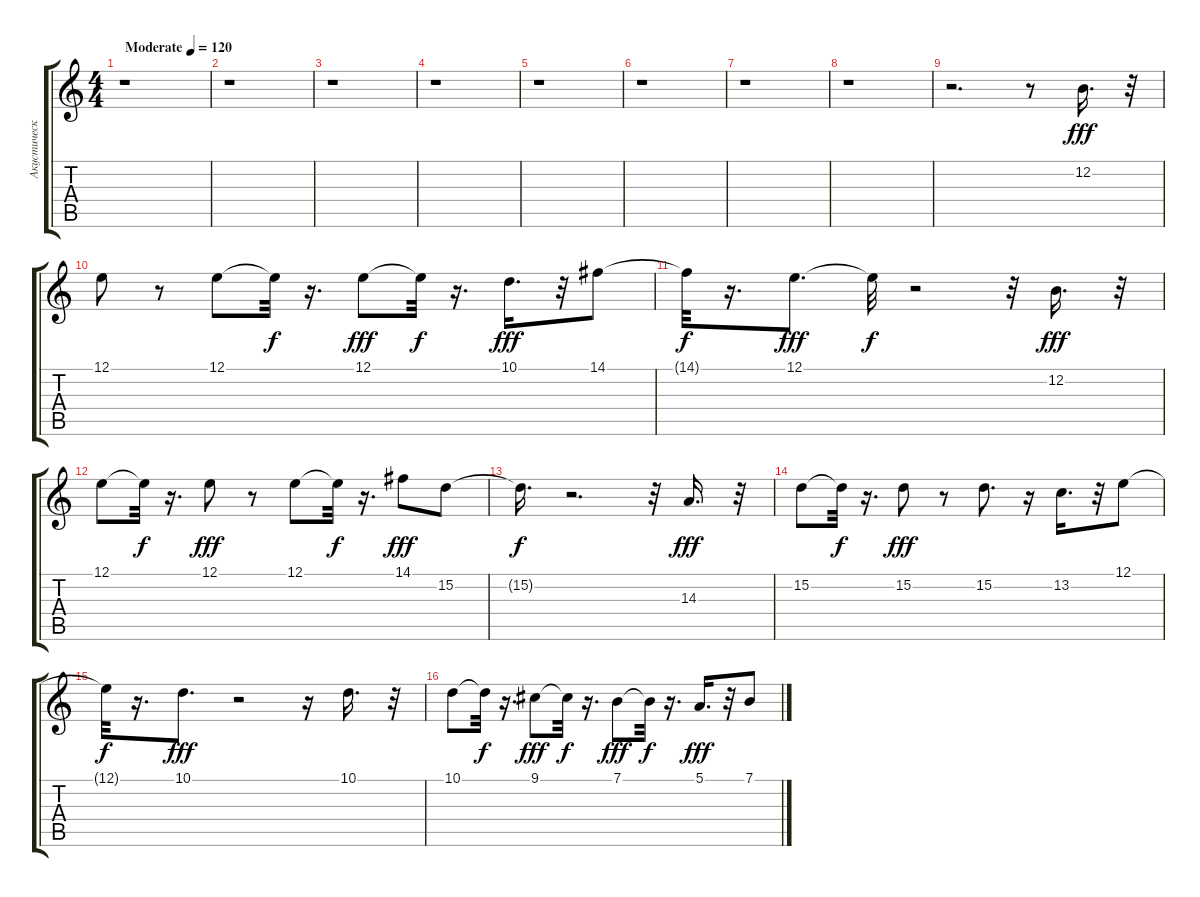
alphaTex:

\track ("Акустический Гранд Роял" "Акустическ") {instrument acousticgrandpiano}
\staff {score tabs}
\tuning (E4 B3 G3 D3 A2 E2) {hide}
\ts (4 4)
\tempo (120 "Moderate")
\clef g2
\ks c
r.1{dy fff instrument acousticgrandpiano} |
r.1 |
r.1 |
r.1 |
r.1 |
r.1 |
r.1 |
r.1 |
r.2{d} r.8 12.2.16{d instrument clarinet} r.32 |
12.1.8 r.8 12.1.8 12.1{t}.32{dy f} r.16{d} 12.1.8{dy fff} 12.1{t}.32{dy f} r.16{d} 10.1.16{d dy fff} r.32 14.1.8 |
14.1{t}.32{dy f} r.16{d} 12.1.8{d dy fff} 12.1{t}.32{dy f} r.2 r.32 12.2.16{d dy fff} r.32 |
12.1.8 12.1{t}.32{dy f} r.16{d} 12.1.8{dy fff} r.8 12.1.8 12.1{t}.32{dy f} r.16{d} 14.1.8{dy fff} 15.2.8 |
15.2{t}.16{d dy f} r.2{d} r.32 14.3.16{d dy fff} r.32 |
15.2.8 15.2{t}.32{dy f} r.16{d} 15.2.8{dy fff} r.8 15.2.8{d} r.16 13.2.16{d} r.32 12.1.8 |
12.1{t}.32{dy f} r.16{d} 10.1.8{d dy fff} r.2 r.16 10.1.16{d} r.32 |
10.1.8 10.1{t}.32{dy f} r.16{d} 9.1.8{dy fff} 9.1{t}.32{dy f} r.16{d} 7.1.8{dy fff} 7.1{t}.32{dy f} r.16{d} 5.1.16{d dy fff} r.32 7.1.8
